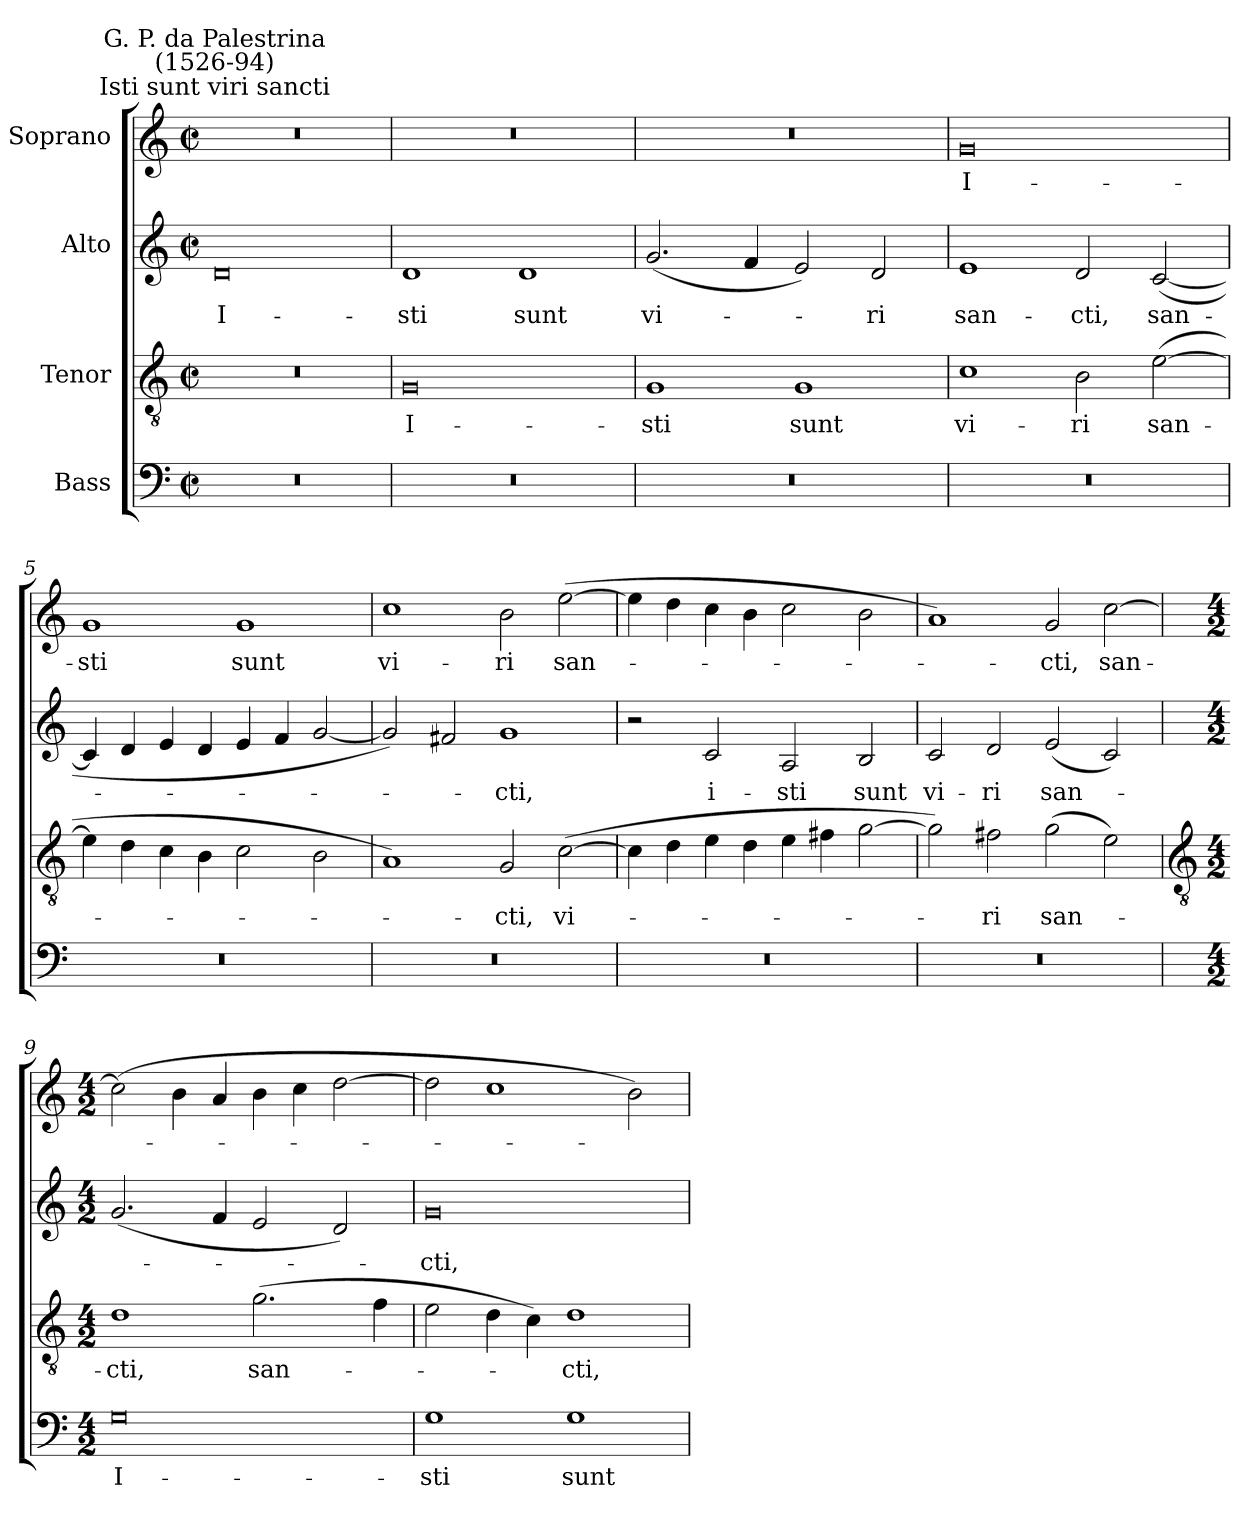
**kern	**text	**kern	**text	**kern	**text	**kern	**text
*part4	*part4	*part3	*part3	*part2	*part2	*part1	*part1
*staff4	*staff4	*staff3	*staff3	*staff2	*staff2	*staff1	*staff1
*I"Bass	*	*I"Tenor	*	*I"Alto	*	*I"Soprano	*
*clefF4	*	*clefGv2	*	*clefG2	*	*clefG2	*
*k[]	*	*k[]	*	*k[]	*	*k[]	*
*C:	*	*C:	*	*C:	*	*C:	*
*M4/2	*	*M4/2	*	*M4/2	*	*M4/2	*
*met(c|)	*	*met(c|)	*	*met(c|)	*	*met(c|)	*
=1	=1	=1	=1	=1	=1	=1	=1
!	!	!	!	!	!	!LO:TX:a:cj:t=Isti sunt viri sancti	!
!	!	!	!	!	!	!LO:TX:a:cj:t=G. P. da Palestrina\n(1526-94)	!
!	!	!	!	!	!LO:LY:b	!	!
0r	.	0r	.	0d	I-	0r	.
=2	=2	=2	=2	=2	=2	=2	=2
!	!	!	!LO:LY:b	!	!LO:LY:b	!	!
0r	.	0G	I-	1d	-sti	0r	.
!	!	!	!	!	!LO:LY:b	!	!
.	.	.	.	1d	sunt	.	.
=3	=3	=3	=3	=3	=3	=3	=3
!	!	!	!LO:LY:b	!	!LO:LY:b	!	!
0r	.	1G	-sti	(<2.g	vi-	0r	.
.	.	.	.	4f	.	.	.
!	!	!	!LO:LY:b	!	!	!	!
.	.	1G	sunt	2e)	.	.	.
!	!	!	!	!	!LO:LY:b	!	!
.	.	.	.	2d	ri	.	.
=4	=4	=4	=4	=4	=4	=4	=4
!	!	!	!LO:LY:b	!	!LO:LY:b	!	!LO:LY:b
0r	.	1c	vi-	1e	san-	0g	I-
!	!	!	!LO:LY:b	!	!LO:LY:b	!	!
.	.	2B	-ri	2d	-cti,	.	.
!	!	!	!LO:LY:b	!	!LO:LY:b	!	!
.	.	(>[2e	san-	(<[2c	san-	.	.
=5	=5	=5	=5	=5	=5	=5	=5
!	!	!	!	!	!	!	!LO:LY:b
0r	.	4e]	.	4c]	.	1g	-sti
.	.	4d	.	4d	.	.	.
.	.	4c	.	4e	.	.	.
.	.	4B	.	4d	.	.	.
!	!	!	!	!	!	!	!LO:LY:b
.	.	2c	.	4e	.	1g	sunt
.	.	.	.	4f	.	.	.
.	.	2B	.	[2g	.	.	.
=6	=6	=6	=6	=6	=6	=6	=6
!	!	!	!	!	!	!	!LO:LY:b
0r	.	1A)	.	2g])	.	1cc	vi-
.	.	.	.	2f#X	.	.	.
!	!	!	!LO:LY:b	!	!LO:LY:b	!	!LO:LY:b
.	.	2G	cti,	1g	cti,	2b	-ri
!	!	!	!LO:LY:b	!	!	!	!LO:LY:b
.	.	(>[2c	vi-	.	.	(>[2ee	san-
=7	=7	=7	=7	=7	=7	=7	=7
0r	.	4c]	.	2r	.	4ee]	.
.	.	4d	.	.	.	4dd	.
!	!	!	!	!	!LO:LY:b	!	!
.	.	4e	.	2c	i-	4cc	.
.	.	4d	.	.	.	4b	.
!	!	!	!	!	!LO:LY:b	!	!
.	.	4e	.	2A	-sti	2cc	.
.	.	4f#X	.	.	.	.	.
!	!	!	!	!	!LO:LY:b	!	!
.	.	[2g	.	2B	sunt	2b	.
=8	=8	=8	=8	=8	=8	=8	=8
!	!	!	!	!	!LO:LY:b	!	!
0r	.	2g])	.	2c	vi-	1a)	.
!	!	!	!LO:LY:b	!	!LO:LY:b	!	!
.	.	2f#X	ri	2d	-ri	.	.
!	!	!	!LO:LY:b	!	!LO:LY:b	!	!LO:LY:b
.	.	(>2g	san-	(<2e	san-	2g	cti,
!	!	!	!	!	!	!	!LO:LY:b
.	.	2e)	.	2c)	.	[2cc	san-
!!LO:LB:g=z
=9	=9	=9	=9	=9	=9	=9	=9
*	*	*clefGv2	*	*	*	*	*
*M4/2	*	*M4/2	*	*M4/2	*	*M4/2	*
!	!LO:LY:b	!	!LO:LY:b	!	!	!	!
0G	I-	1d	cti,	(<2.g	.	(>2cc]	.
.	.	.	.	.	.	4b	.
.	.	.	.	4f	.	4a	.
!	!	!	!LO:LY:b	!	!	!	!
.	.	(>2.g	san-	2e	.	4b	.
.	.	.	.	.	.	4cc	.
.	.	.	.	2d)	.	[2dd	.
.	.	4f	.	.	.	.	.
=10	=10	=10	=10	=10	=10	=10	=10
!	!LO:LY:b	!	!	!	!LO:LY:b	!	!
1G	-sti	2e	.	0g	cti,	2dd]	.
.	.	4d	.	.	.	1cc	.
.	.	4c)	.	.	.	.	.
!	!LO:LY:b	!	!LO:LY:b	!	!	!	!
1G	sunt	1d	cti,	.	.	.	.
.	.	.	.	.	.	2b)	.
=	=	=	=	=	=	=	=
*-	*-	*-	*-	*-	*-	*-	*-
